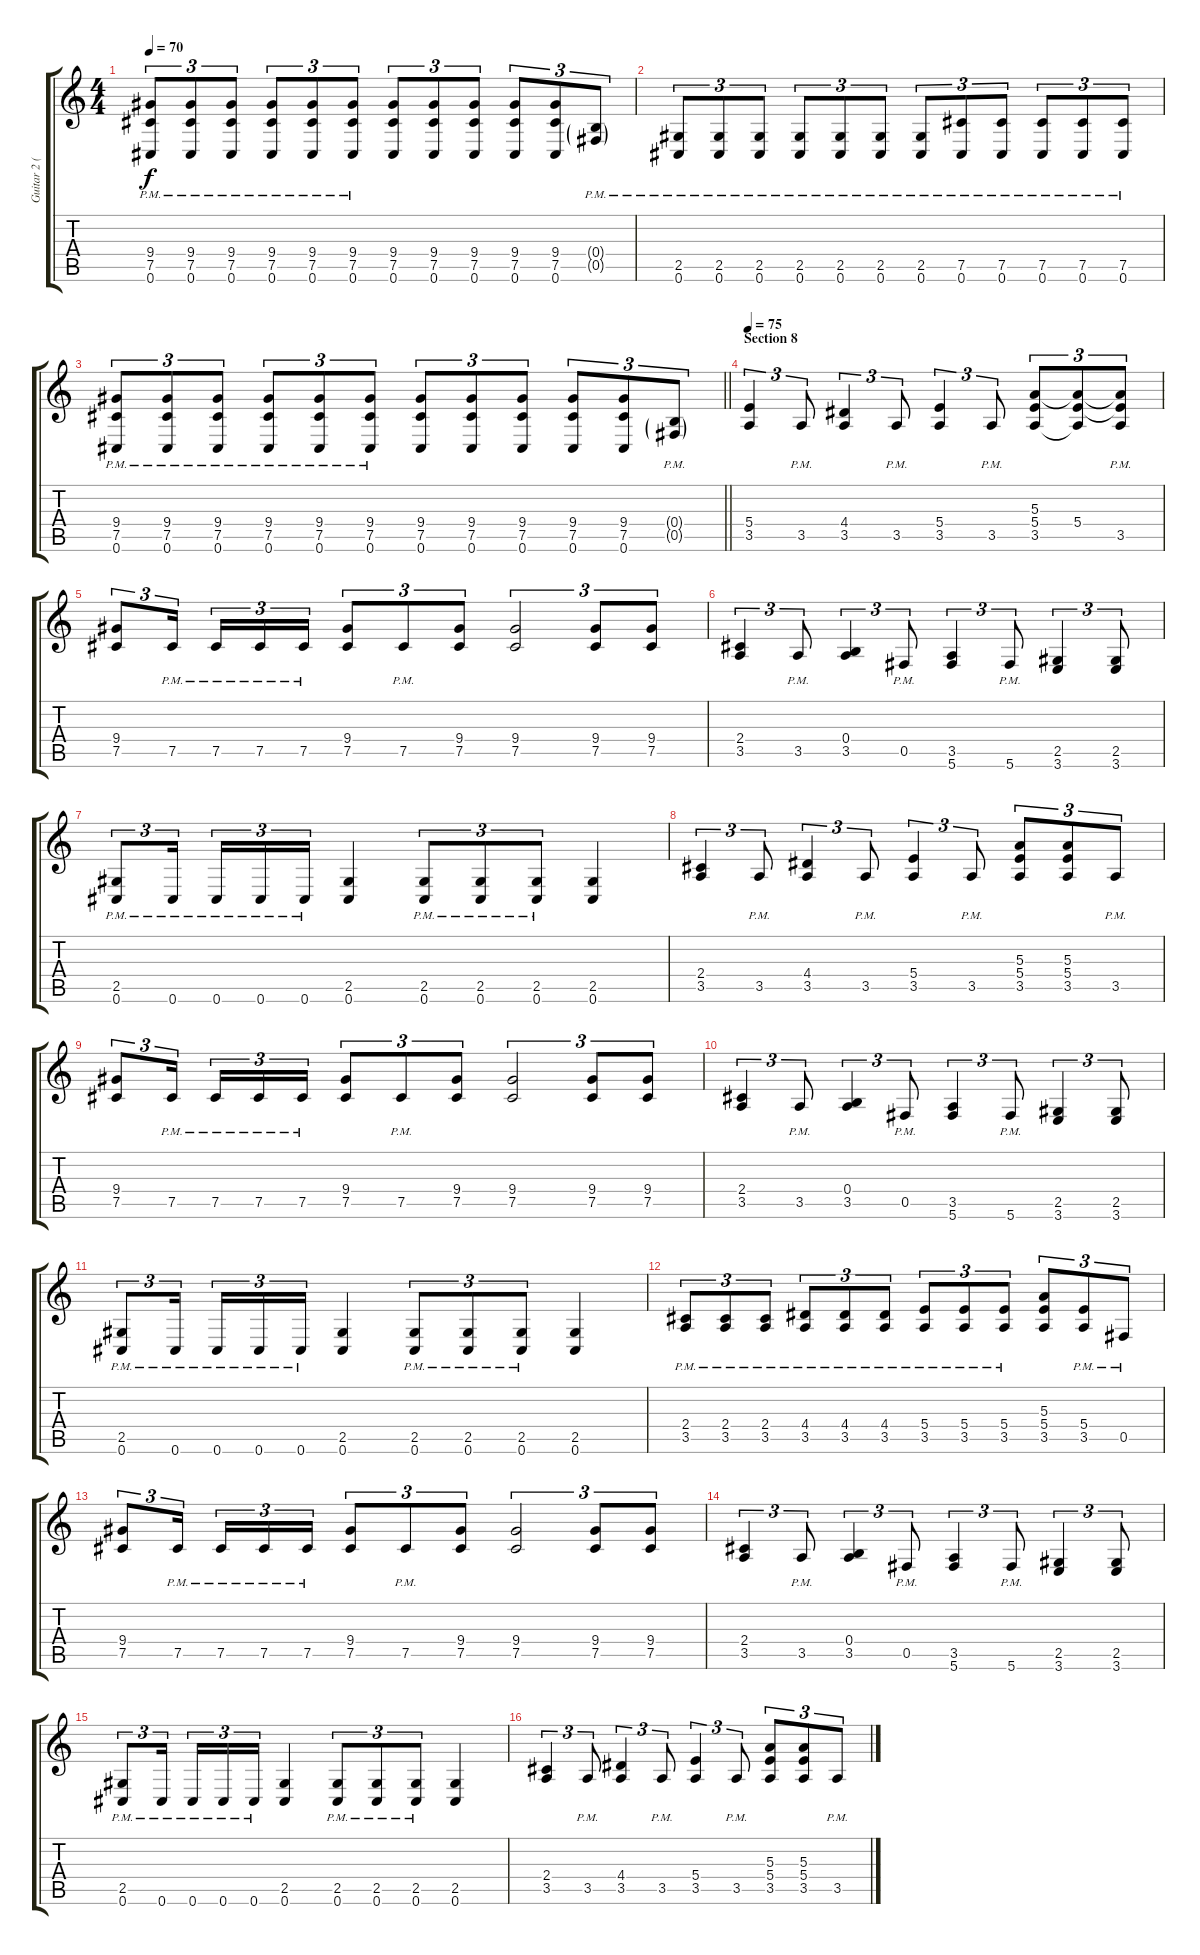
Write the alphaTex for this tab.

\track ("Guitar 2 (Distortion)" "Guitar 2 (") {instrument distortionguitar}
\staff {score tabs}
\tuning (Db4 Ab3 E3 B2 Gb2 Db2) {hide}
\ts (4 4)
\tempo 70
\clef g2
\ks c
(9.4{pm} 7.5{pm} 0.6{pm}).8{tu (3 2) dy f} (9.4{pm} 7.5{pm} 0.6{pm}).8{tu (3 2)} (9.4{pm} 7.5{pm} 0.6{pm}).8{tu (3 2)} (9.4{pm} 7.5{pm} 0.6{pm}).8{tu (3 2)} (9.4{pm} 7.5{pm} 0.6{pm}).8{tu (3 2)} (9.4{pm} 7.5{pm} 0.6{pm}).8{tu (3 2)} (9.4 7.5 0.6).8{tu (3 2)} (9.4 7.5 0.6).8{tu (3 2)} (9.4 7.5 0.6).8{tu (3 2)} (9.4 7.5 0.6).8{tu (3 2)} (9.4 7.5 0.6).8{tu (3 2)} (0.4{g pm} 0.5{g pm}).8{tu (3 2)} |
(2.5{pm} 0.6{pm}).8{tu (3 2)} (2.5{pm} 0.6{pm}).8{tu (3 2)} (2.5{pm} 0.6{pm}).8{tu (3 2)} (2.5{pm} 0.6{pm}).8{tu (3 2)} (2.5{pm} 0.6{pm}).8{tu (3 2)} (2.5{pm} 0.6{pm}).8{tu (3 2)} (2.5{pm} 0.6{pm}).8{tu (3 2)} (7.5{pm} 0.6{pm}).8{tu (3 2)} (7.5{pm} 0.6{pm}).8{tu (3 2)} (7.5{pm} 0.6{pm}).8{tu (3 2)} (7.5{pm} 0.6{pm}).8{tu (3 2)} (7.5{pm} 0.6{pm}).8{tu (3 2)} |
\barLineRight lightlight
(9.4{pm} 7.5{pm} 0.6{pm}).8{tu (3 2)} (9.4{pm} 7.5{pm} 0.6{pm}).8{tu (3 2)} (9.4{pm} 7.5{pm} 0.6{pm}).8{tu (3 2)} (9.4{pm} 7.5{pm} 0.6{pm}).8{tu (3 2)} (9.4{pm} 7.5{pm} 0.6{pm}).8{tu (3 2)} (9.4{pm} 7.5{pm} 0.6{pm}).8{tu (3 2)} (9.4 7.5 0.6).8{tu (3 2)} (9.4 7.5 0.6).8{tu (3 2)} (9.4 7.5 0.6).8{tu (3 2)} (9.4 7.5 0.6).8{tu (3 2)} (9.4 7.5 0.6).8{tu (3 2)} (0.4{g pm} 0.5{g pm}).8{tu (3 2)} |
\section ("" "Section 8")
\tempo 75
(5.4 3.5).4{tu (3 2)} 3.5{pm}.8{tu (3 2)} (4.4 3.5).4{tu (3 2)} 3.5{pm}.8{tu (3 2)} (5.4 3.5).4{tu (3 2)} 3.5{pm}.8{tu (3 2)} (5.3 5.4 3.5).8{tu (3 2)} (5.3{t} 5.4 3.5{t}).8{tu (3 2)} (5.3{t} 5.4{t} 3.5{pm}).8{tu (3 2)} |
(9.4 7.5).8{tu (3 2)} 7.5{pm}.16{tu (3 2) beam splitsecondary} 7.5{pm}.16{tu (3 2)} 7.5{pm}.16{tu (3 2)} 7.5{pm}.16{tu (3 2)} (9.4 7.5).8{tu (3 2)} 7.5{pm}.8{tu (3 2)} (9.4 7.5).8{tu (3 2)} (9.4 7.5).2{tu (3 2)} (9.4 7.5).8{tu (3 2)} (9.4 7.5).8{tu (3 2)} |
(2.4 3.5).4{tu (3 2)} 3.5{pm}.8{tu (3 2)} (0.4 3.5).4{tu (3 2)} 0.5{pm}.8{tu (3 2)} (3.5 5.6).4{tu (3 2)} 5.6{pm}.8{tu (3 2)} (2.5 3.6).4{tu (3 2)} (2.5 3.6).8{tu (3 2)} |
(2.5{pm} 0.6{pm}).8{tu (3 2)} 0.6{pm}.16{tu (3 2) beam splitsecondary} 0.6{pm}.16{tu (3 2)} 0.6{pm}.16{tu (3 2)} 0.6{pm}.16{tu (3 2)} (2.5 0.6).4 (2.5{pm} 0.6{pm}).8{tu (3 2)} (2.5{pm} 0.6{pm}).8{tu (3 2)} (2.5{pm} 0.6{pm}).8{tu (3 2)} (2.5 0.6).4 |
(2.4 3.5).4{tu (3 2)} 3.5{pm}.8{tu (3 2)} (4.4 3.5).4{tu (3 2)} 3.5{pm}.8{tu (3 2)} (5.4 3.5).4{tu (3 2)} 3.5{pm}.8{tu (3 2)} (5.3 5.4 3.5).8{tu (3 2)} (5.3 5.4 3.5).8{tu (3 2)} 3.5{pm}.8{tu (3 2)} |
(9.4 7.5).8{tu (3 2)} 7.5{pm}.16{tu (3 2) beam splitsecondary} 7.5{pm}.16{tu (3 2)} 7.5{pm}.16{tu (3 2)} 7.5{pm}.16{tu (3 2)} (9.4 7.5).8{tu (3 2)} 7.5{pm}.8{tu (3 2)} (9.4 7.5).8{tu (3 2)} (9.4 7.5).2{tu (3 2)} (9.4 7.5).8{tu (3 2)} (9.4 7.5).8{tu (3 2)} |
(2.4 3.5).4{tu (3 2)} 3.5{pm}.8{tu (3 2)} (0.4 3.5).4{tu (3 2)} 0.5{pm}.8{tu (3 2)} (3.5 5.6).4{tu (3 2)} 5.6{pm}.8{tu (3 2)} (2.5 3.6).4{tu (3 2)} (2.5 3.6).8{tu (3 2)} |
(2.5{pm} 0.6{pm}).8{tu (3 2)} 0.6{pm}.16{tu (3 2) beam splitsecondary} 0.6{pm}.16{tu (3 2)} 0.6{pm}.16{tu (3 2)} 0.6{pm}.16{tu (3 2)} (2.5 0.6).4 (2.5{pm} 0.6{pm}).8{tu (3 2)} (2.5{pm} 0.6{pm}).8{tu (3 2)} (2.5{pm} 0.6{pm}).8{tu (3 2)} (2.5 0.6).4 |
(2.4{pm} 3.5{pm}).8{tu (3 2)} (2.4{pm} 3.5{pm}).8{tu (3 2)} (2.4{pm} 3.5{pm}).8{tu (3 2)} (4.4{pm} 3.5{pm}).8{tu (3 2)} (4.4{pm} 3.5{pm}).8{tu (3 2)} (4.4{pm} 3.5{pm}).8{tu (3 2)} (5.4{pm} 3.5{pm}).8{tu (3 2)} (5.4{pm} 3.5{pm}).8{tu (3 2)} (5.4{pm} 3.5{pm}).8{tu (3 2)} (5.3 5.4 3.5).8{tu (3 2)} (5.4{pm} 3.5{pm}).8{tu (3 2)} 0.5{pm}.8{tu (3 2)} |
(9.4 7.5).8{tu (3 2)} 7.5{pm}.16{tu (3 2) beam splitsecondary} 7.5{pm}.16{tu (3 2)} 7.5{pm}.16{tu (3 2)} 7.5{pm}.16{tu (3 2)} (9.4 7.5).8{tu (3 2)} 7.5{pm}.8{tu (3 2)} (9.4 7.5).8{tu (3 2)} (9.4 7.5).2{tu (3 2)} (9.4 7.5).8{tu (3 2)} (9.4 7.5).8{tu (3 2)} |
(2.4 3.5).4{tu (3 2)} 3.5{pm}.8{tu (3 2)} (0.4 3.5).4{tu (3 2)} 0.5{pm}.8{tu (3 2)} (3.5 5.6).4{tu (3 2)} 5.6{pm}.8{tu (3 2)} (2.5 3.6).4{tu (3 2)} (2.5 3.6).8{tu (3 2)} |
(2.5{pm} 0.6{pm}).8{tu (3 2)} 0.6{pm}.16{tu (3 2) beam splitsecondary} 0.6{pm}.16{tu (3 2)} 0.6{pm}.16{tu (3 2)} 0.6{pm}.16{tu (3 2)} (2.5 0.6).4 (2.5{pm} 0.6{pm}).8{tu (3 2)} (2.5{pm} 0.6{pm}).8{tu (3 2)} (2.5{pm} 0.6{pm}).8{tu (3 2)} (2.5 0.6).4 |
(2.4 3.5).4{tu (3 2)} 3.5{pm}.8{tu (3 2)} (4.4 3.5).4{tu (3 2)} 3.5{pm}.8{tu (3 2)} (5.4 3.5).4{tu (3 2)} 3.5{pm}.8{tu (3 2)} (5.3 5.4 3.5).8{tu (3 2)} (5.3 5.4 3.5).8{tu (3 2)} 3.5{pm}.8{tu (3 2)}
